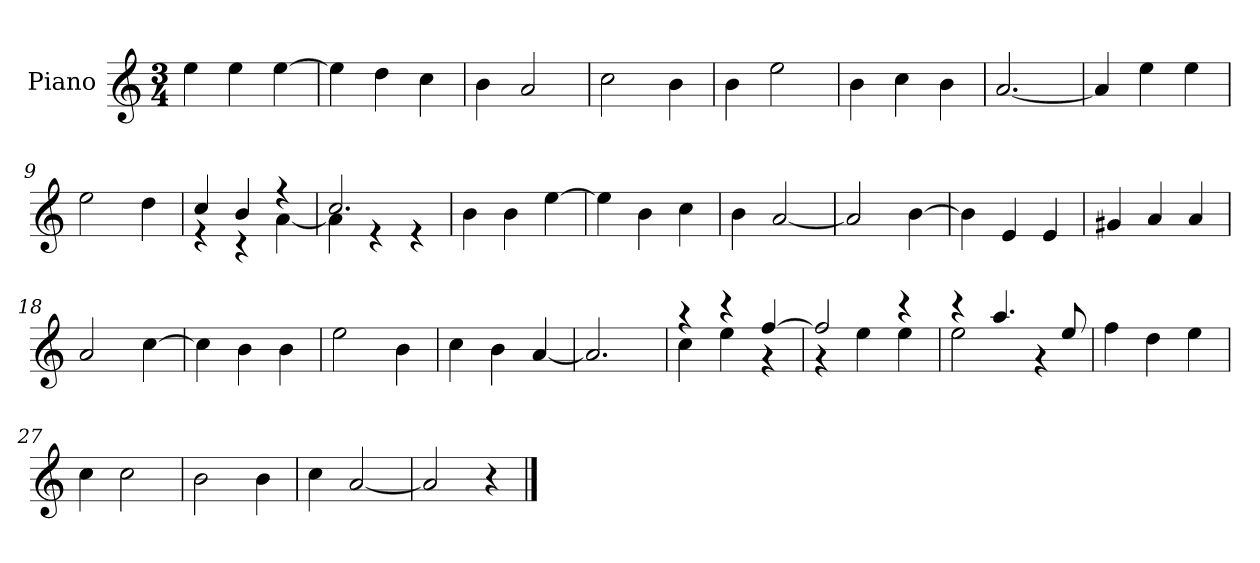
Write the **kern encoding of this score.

**kern
*part1
*staff1
*I"Piano
*I'P-no
*clefG2
*k[]
*M3/4
*MM177
=1
4ee\
4ee\
[4ee\
=2
4ee\]
4dd\
4cc\
=3
4b\
2a/
=4
2cc\
4b\
=5
4b\
2ee\
=6
4b\
4cc\
4b\
=7
[2.a/
=8
4a/]
4ee\
4ee\
=9
2ee\
4dd\
=10
*^
4cc/	4r
4b/	4r
4r	[4a\
=11	=11
2.cc/	4a\]
.	4r
.	4r
*v	*v
=12
4b\
4b\
[4ee\
!!LO:LB:g=z
=13
4ee\]
4b\
4cc\
=14
4b\
[2a/
=15
2a/]
[4b\
=16
4b\]
4e/
4e/
=17
4g#X/
4a/
4a/
=18
2a/
[4cc\
=19
4cc\]
4b\
4b\
=20
2ee\
4b\
=21
4cc\
4b\
[4a/
=22
2.a/]
=23
*^
4r	4cc\
4r	4ee\
[4ff/	4r
=24	=24
2ff/]	4r
.	4ee\
4r	4ee\
!!LO:LB:g=z	!!
=25	=25
4r	2ee\
4.aa/	.
.	4r
8ee/	.
*v	*v
=26
4ff\
4dd\
4ee\
=27
4cc\
2cc\
=28
2b\
4b\
=29
4cc\
[2a/
=30
2a/]
4r
==
*-
